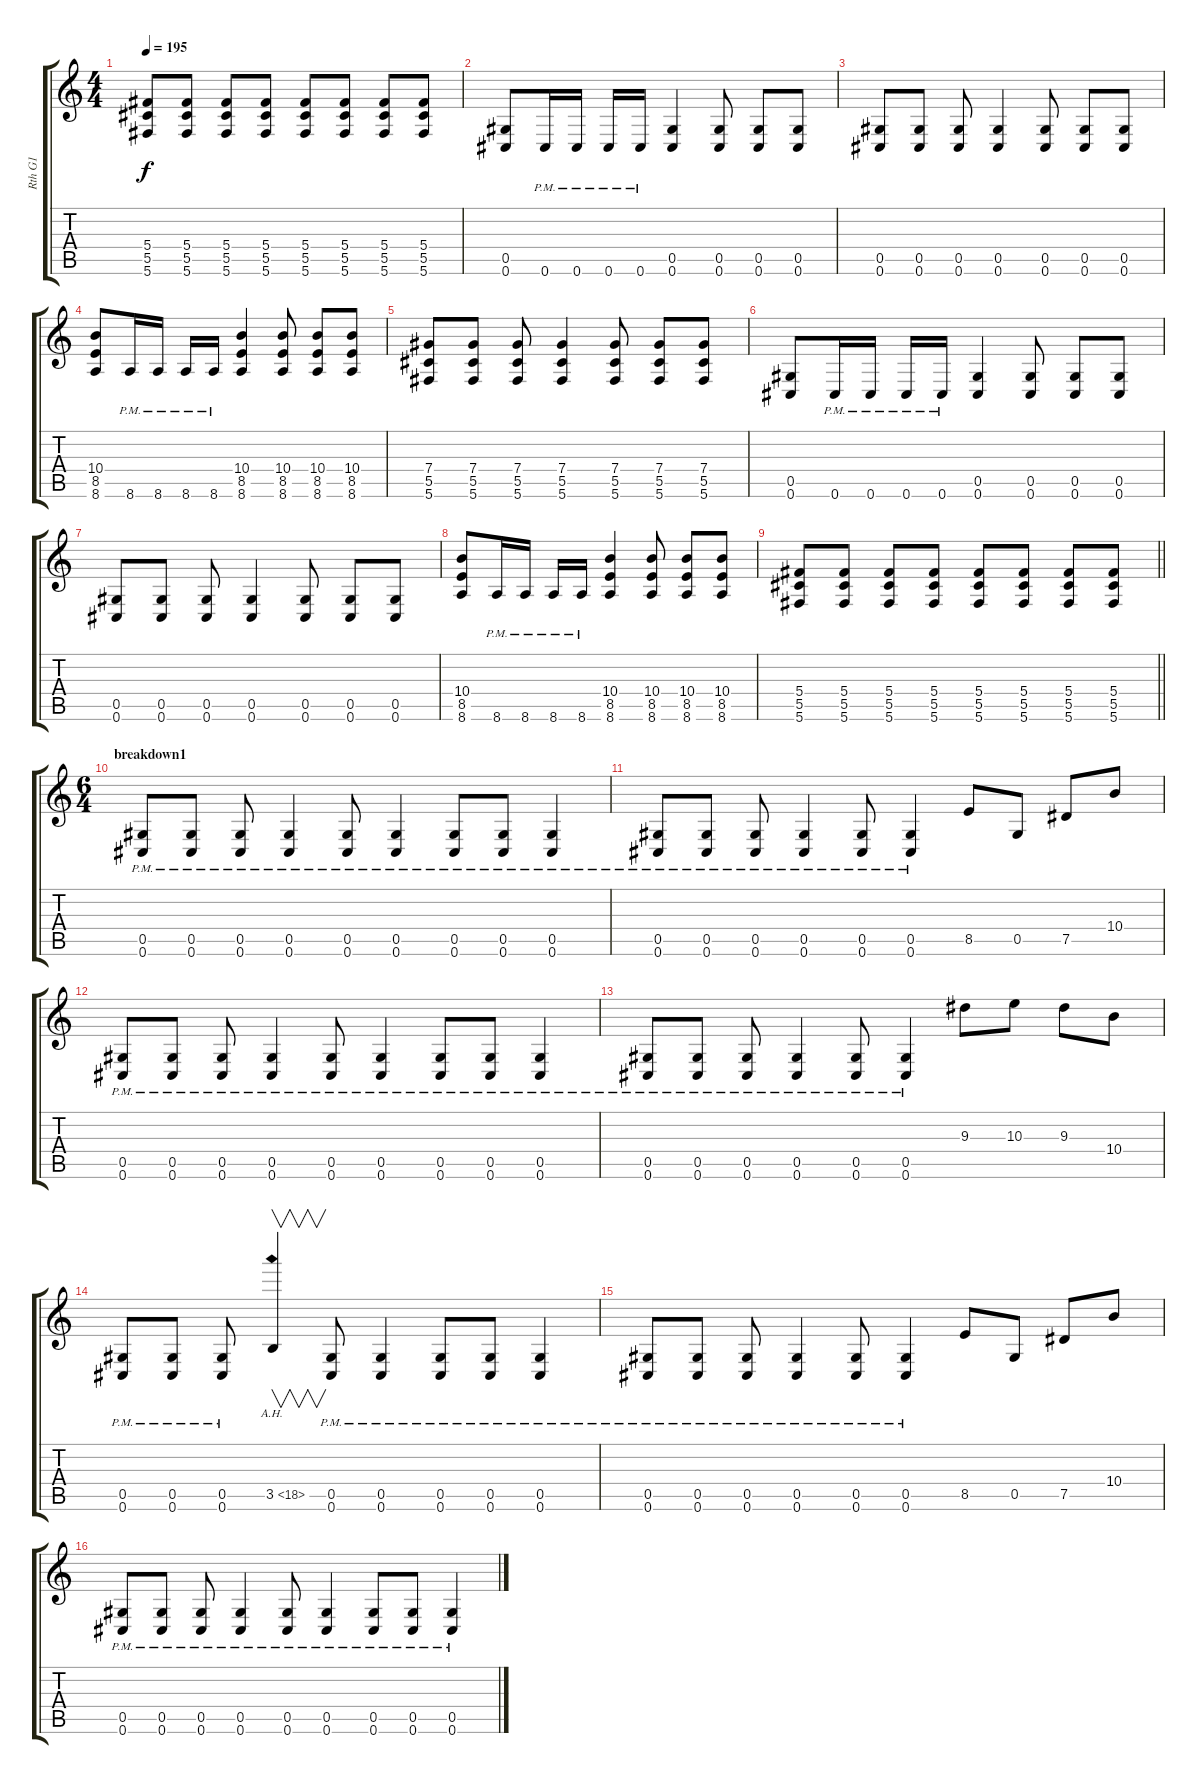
\track ("Rth G1" "Rth G1") {instrument overdrivenguitar}
\staff {score tabs}
\tuning (Eb4 Bb3 Gb3 Db3 Ab2 Db2) {hide}
\ts (4 4)
\tempo 195
\clef g2
\ks c
(5.4 5.5 5.6).8{dy f} (5.4 5.5 5.6).8 (5.4 5.5 5.6).8 (5.4 5.5 5.6).8 (5.4 5.5 5.6).8 (5.4 5.5 5.6).8 (5.4 5.5 5.6).8 (5.4 5.5 5.6).8 |
(0.5 0.6).8 0.6{pm}.16 0.6{pm}.16 0.6{pm}.16 0.6{pm}.16 (0.5 0.6).4 (0.5 0.6).8 (0.5 0.6).8 (0.5 0.6).8 |
(0.5 0.6).8 (0.5 0.6).8 (0.5 0.6).8 (0.5 0.6).4 (0.5 0.6).8 (0.5 0.6).8 (0.5 0.6).8 |
(10.4 8.5 8.6).8 8.6{pm}.16 8.6{pm}.16 8.6{pm}.16 8.6{pm}.16 (10.4 8.5 8.6).4 (10.4 8.5 8.6).8 (10.4 8.5 8.6).8 (10.4 8.5 8.6).8 |
(7.4 5.5 5.6).8 (7.4 5.5 5.6).8 (7.4 5.5 5.6).8 (7.4 5.5 5.6).4 (7.4 5.5 5.6).8 (7.4 5.5 5.6).8 (7.4 5.5 5.6).8 |
(0.5 0.6).8 0.6{pm}.16 0.6{pm}.16 0.6{pm}.16 0.6{pm}.16 (0.5 0.6).4 (0.5 0.6).8 (0.5 0.6).8 (0.5 0.6).8 |
(0.5 0.6).8 (0.5 0.6).8 (0.5 0.6).8 (0.5 0.6).4 (0.5 0.6).8 (0.5 0.6).8 (0.5 0.6).8 |
(10.4 8.5 8.6).8 8.6{pm}.16 8.6{pm}.16 8.6{pm}.16 8.6{pm}.16 (10.4 8.5 8.6).4 (10.4 8.5 8.6).8 (10.4 8.5 8.6).8 (10.4 8.5 8.6).8 |
\barLineRight lightlight
(5.4 5.5 5.6).8 (5.4 5.5 5.6).8 (5.4 5.5 5.6).8 (5.4 5.5 5.6).8 (5.4 5.5 5.6).8 (5.4 5.5 5.6).8 (5.4 5.5 5.6).8 (5.4 5.5 5.6).8 |
\ts (6 4)
\section ("" "breakdown1")
(0.5{pm} 0.6{pm}).8 (0.5{pm} 0.6{pm}).8 (0.5{pm} 0.6{pm}).8 (0.5{pm} 0.6{pm}).4 (0.5{pm} 0.6{pm}).8 (0.5{pm} 0.6{pm}).4 (0.5{pm} 0.6{pm}).8 (0.5{pm} 0.6{pm}).8 (0.5{pm} 0.6{pm}).4 |
(0.5{pm} 0.6{pm}).8 (0.5{pm} 0.6{pm}).8 (0.5{pm} 0.6{pm}).8 (0.5{pm} 0.6{pm}).4 (0.5{pm} 0.6{pm}).8 (0.5{pm} 0.6{pm}).4 8.5.8 0.5.8 7.5.8 10.4.8 |
(0.5{pm} 0.6{pm}).8 (0.5{pm} 0.6{pm}).8 (0.5{pm} 0.6{pm}).8 (0.5{pm} 0.6{pm}).4 (0.5{pm} 0.6{pm}).8 (0.5{pm} 0.6{pm}).4 (0.5{pm} 0.6{pm}).8 (0.5{pm} 0.6{pm}).8 (0.5{pm} 0.6{pm}).4 |
(0.5{pm} 0.6{pm}).8 (0.5{pm} 0.6{pm}).8 (0.5{pm} 0.6{pm}).8 (0.5{pm} 0.6{pm}).4 (0.5{pm} 0.6{pm}).8 (0.5{pm} 0.6{pm}).4 9.3.8 10.3.8 9.3.8 10.4.8 |
(0.5{pm} 0.6{pm}).8 (0.5{pm} 0.6{pm}).8 (0.5{pm} 0.6{pm}).8 3.5{ah 15}.4{v} (0.5{pm} 0.6{pm}).8 (0.5{pm} 0.6{pm}).4 (0.5{pm} 0.6{pm}).8 (0.5{pm} 0.6{pm}).8 (0.5{pm} 0.6{pm}).4 |
(0.5{pm} 0.6{pm}).8 (0.5{pm} 0.6{pm}).8 (0.5{pm} 0.6{pm}).8 (0.5{pm} 0.6{pm}).4 (0.5{pm} 0.6{pm}).8 (0.5{pm} 0.6{pm}).4 8.5.8 0.5.8 7.5.8 10.4.8 |
(0.5{pm} 0.6{pm}).8 (0.5{pm} 0.6{pm}).8 (0.5{pm} 0.6{pm}).8 (0.5{pm} 0.6{pm}).4 (0.5{pm} 0.6{pm}).8 (0.5{pm} 0.6{pm}).4 (0.5{pm} 0.6{pm}).8 (0.5{pm} 0.6{pm}).8 (0.5{pm} 0.6{pm}).4
